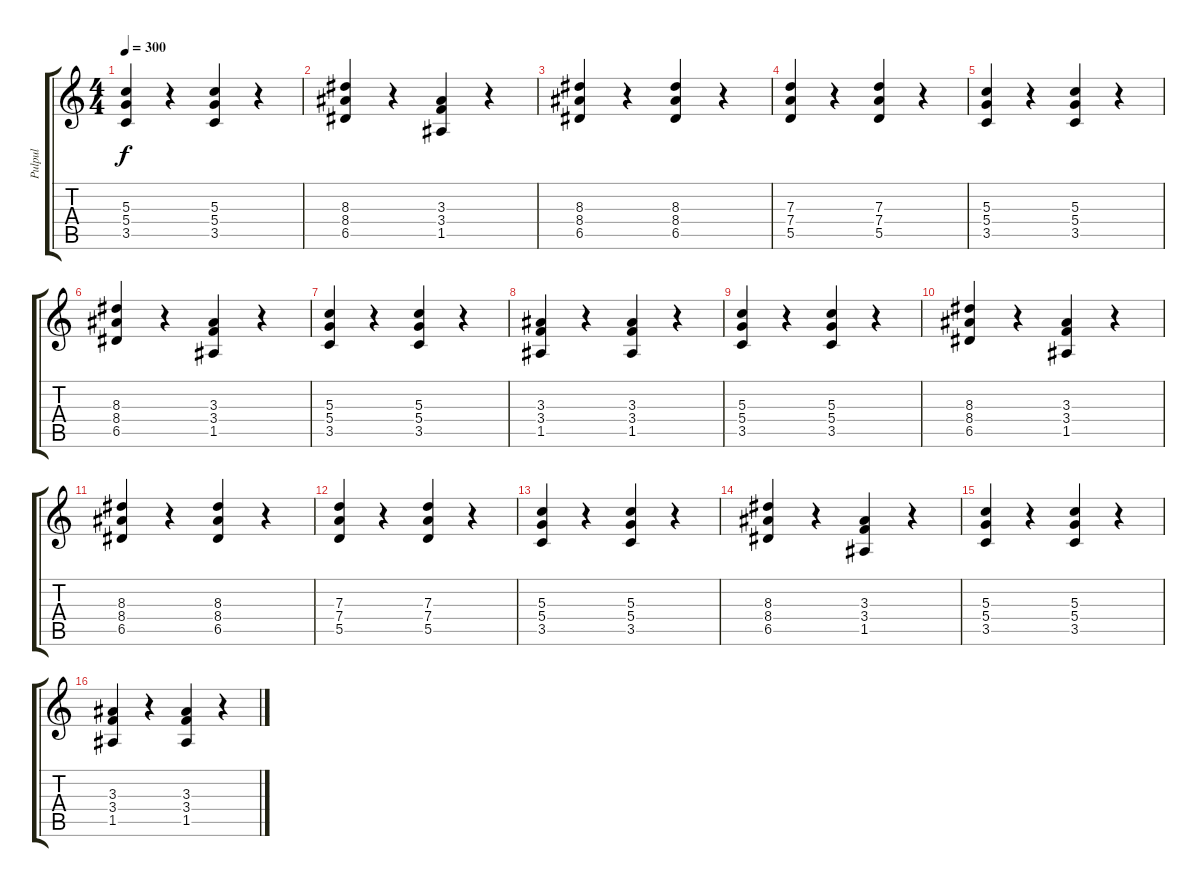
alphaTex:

\track ("Pulpul" "Pulpul") {instrument electricguitarclean}
\staff {score tabs}
\tuning (E4 B3 G3 D3 A2 E2) {hide}
\ts (4 4)
\tempo 300
\clef g2
\ks c
(5.3 5.4 3.5).4{dy f} r.4 (5.3 5.4 3.5).4 r.4 |
(8.3 8.4 6.5).4 r.4 (3.3 3.4 1.5).4 r.4 |
(8.3 8.4 6.5).4 r.4 (8.3 8.4 6.5).4 r.4 |
(7.3 7.4 5.5).4 r.4 (7.3 7.4 5.5).4 r.4 |
(5.3 5.4 3.5).4 r.4 (5.3 5.4 3.5).4 r.4 |
(8.3 8.4 6.5).4 r.4 (3.3 3.4 1.5).4 r.4 |
(5.3 5.4 3.5).4 r.4 (5.3 5.4 3.5).4 r.4 |
(3.3 3.4 1.5).4 r.4 (3.3 3.4 1.5).4 r.4 |
(5.3 5.4 3.5).4 r.4 (5.3 5.4 3.5).4 r.4 |
(8.3 8.4 6.5).4 r.4 (3.3 3.4 1.5).4 r.4 |
(8.3 8.4 6.5).4 r.4 (8.3 8.4 6.5).4 r.4 |
(7.3 7.4 5.5).4 r.4 (7.3 7.4 5.5).4 r.4 |
(5.3 5.4 3.5).4 r.4 (5.3 5.4 3.5).4 r.4 |
(8.3 8.4 6.5).4 r.4 (3.3 3.4 1.5).4 r.4 |
(5.3 5.4 3.5).4 r.4 (5.3 5.4 3.5).4 r.4 |
(3.3 3.4 1.5).4 r.4 (3.3 3.4 1.5).4 r.4
